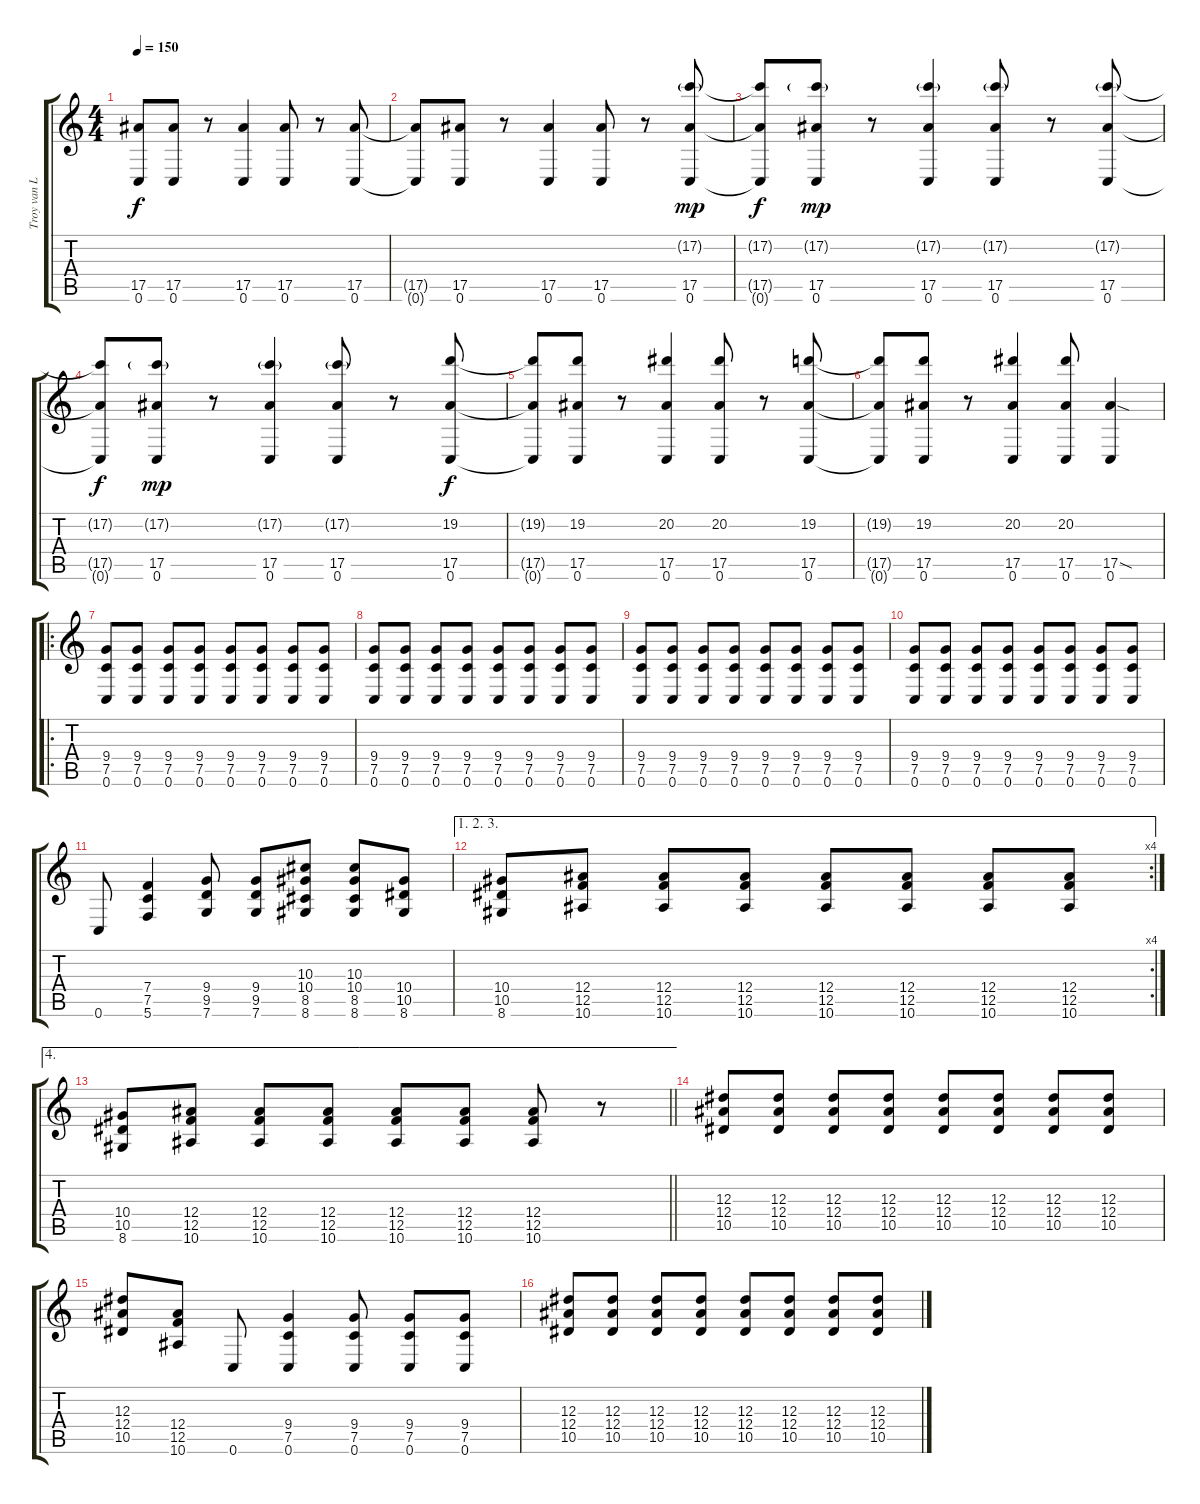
\track ("Troy van Leeuwen" "Troy van L") {instrument distortionguitar}
\staff {score tabs}
\tuning (C4 G3 Eb3 Bb2 F2 C2) {hide}
\ts (4 4)
\tempo 150
\clef g2
\ks c
(17.5{t} 0.6{t}).8{dy f} (17.5 0.6).8 r.8 (17.5 0.6).4 (17.5 0.6).8 r.8 (17.5 0.6).8 |
(17.5{t} 0.6{t}).8 (17.5 0.6).8 r.8 (17.5 0.6).4 (17.5 0.6).8 r.8 (17.2{g} 17.5 0.6).8{dy mp} |
(17.2{t} 17.5{t} 0.6{t}).8{dy f} (17.2{g} 17.5 0.6).8{dy mp} r.8 (17.2{g} 17.5 0.6).4 (17.2{g} 17.5 0.6).8 r.8 (17.2{g} 17.5 0.6).8 |
(17.2{t} 17.5{t} 0.6{t}).8{dy f} (17.2{g} 17.5 0.6).8{dy mp} r.8 (17.2{g} 17.5 0.6).4 (17.2{g} 17.5 0.6).8 r.8 (19.2 17.5 0.6).8{dy f} |
(19.2{t} 17.5{t} 0.6{t}).8 (19.2 17.5 0.6).8 r.8 (20.2 17.5 0.6).4 (20.2 17.5 0.6).8 r.8 (19.2 17.5 0.6).8 |
(19.2{t} 17.5{t} 0.6{t}).8 (19.2 17.5 0.6).8 r.8 (20.2 17.5 0.6).4 (20.2 17.5 0.6).8 (17.5{sod} 0.6).4 |
\ro
(9.4 7.5 0.6).8 (9.4 7.5 0.6).8 (9.4 7.5 0.6).8 (9.4 7.5 0.6).8 (9.4 7.5 0.6).8 (9.4 7.5 0.6).8 (9.4 7.5 0.6).8 (9.4 7.5 0.6).8 |
(9.4 7.5 0.6).8 (9.4 7.5 0.6).8 (9.4 7.5 0.6).8 (9.4 7.5 0.6).8 (9.4 7.5 0.6).8 (9.4 7.5 0.6).8 (9.4 7.5 0.6).8 (9.4 7.5 0.6).8 |
(9.4 7.5 0.6).8 (9.4 7.5 0.6).8 (9.4 7.5 0.6).8 (9.4 7.5 0.6).8 (9.4 7.5 0.6).8 (9.4 7.5 0.6).8 (9.4 7.5 0.6).8 (9.4 7.5 0.6).8 |
(9.4 7.5 0.6).8 (9.4 7.5 0.6).8 (9.4 7.5 0.6).8 (9.4 7.5 0.6).8 (9.4 7.5 0.6).8 (9.4 7.5 0.6).8 (9.4 7.5 0.6).8 (9.4 7.5 0.6).8 |
0.6.8 (7.4 7.5 5.6).4 (9.4 9.5 7.6).8 (9.4 9.5 7.6).8 (10.3 10.4 8.5 8.6).8 (10.3 10.4 8.5 8.6).8 (10.4 10.5 8.6).8 |
\ae (1 2 3)
\rc 4
(10.4 10.5 8.6).8 (12.4 12.5 10.6).8 (12.4 12.5 10.6).8 (12.4 12.5 10.6).8 (12.4 12.5 10.6).8 (12.4 12.5 10.6).8 (12.4 12.5 10.6).8 (12.4 12.5 10.6).8 |
\ae 4
\barLineRight lightlight
(10.4 10.5 8.6).8 (12.4 12.5 10.6).8 (12.4 12.5 10.6).8 (12.4 12.5 10.6).8 (12.4 12.5 10.6).8 (12.4 12.5 10.6).8 (12.4 12.5 10.6).8 r.8 |
(12.3 12.4 10.5).8 (12.3 12.4 10.5).8 (12.3 12.4 10.5).8 (12.3 12.4 10.5).8 (12.3 12.4 10.5).8 (12.3 12.4 10.5).8 (12.3 12.4 10.5).8 (12.3 12.4 10.5).8 |
(12.3 12.4 10.5).8 (12.4 12.5 10.6).8 0.6.8 (9.4 7.5 0.6).4 (9.4 7.5 0.6).8 (9.4 7.5 0.6).8 (9.4 7.5 0.6).8 |
(12.3 12.4 10.5).8 (12.3 12.4 10.5).8 (12.3 12.4 10.5).8 (12.3 12.4 10.5).8 (12.3 12.4 10.5).8 (12.3 12.4 10.5).8 (12.3 12.4 10.5).8 (12.3 12.4 10.5).8
